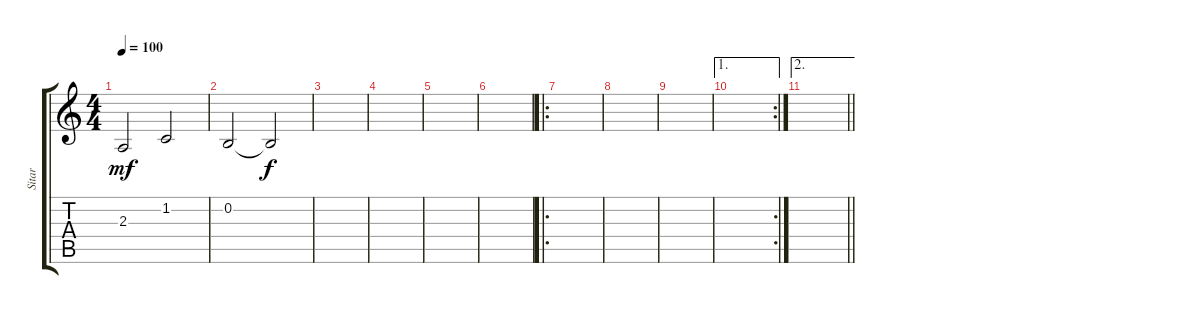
\track ("Sitar" "Sitar") {instrument sitar}
\staff {score tabs}
\tuning (E4 B3 G3 D3 A2 E2) {hide}
\ts (4 4)
\tempo 100
\clef g2
\ks c
2.3.2{dy mf} 1.2.2 |
0.2.2 0.2{t}.2{dy f} |
|
|
|
|
\ro
|
|
|
\ae 1
\rc 2
|
\ae 2
\barLineRight lightlight
